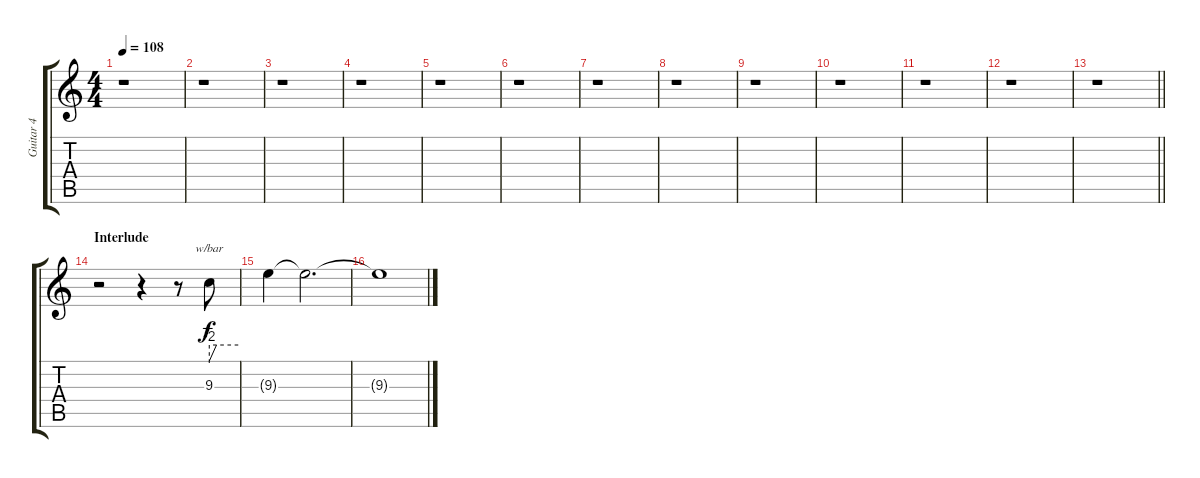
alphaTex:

\track ("Guitar 4" "Guitar 4") {instrument distortionguitar}
\staff {score tabs}
\tuning (E4 B3 G3 D3 A2 E2) {hide}
\ts (4 4)
\tempo 108
\clef g2
\ks c
r.1{dy f} |
r.1 |
r.1 |
r.1 |
r.1 |
r.1 |
r.1 |
r.1 |
r.1 |
r.1 |
r.1 |
r.1 |
\barLineRight lightlight
r.1 |
\section ("" "Interlude")
r.2 r.4 r.8 9.3.8{tbe (custom default 0 -8 15 0 60 0)} |
9.3{t}.4 9.3{t}.2{d} |
9.3{t}.1
